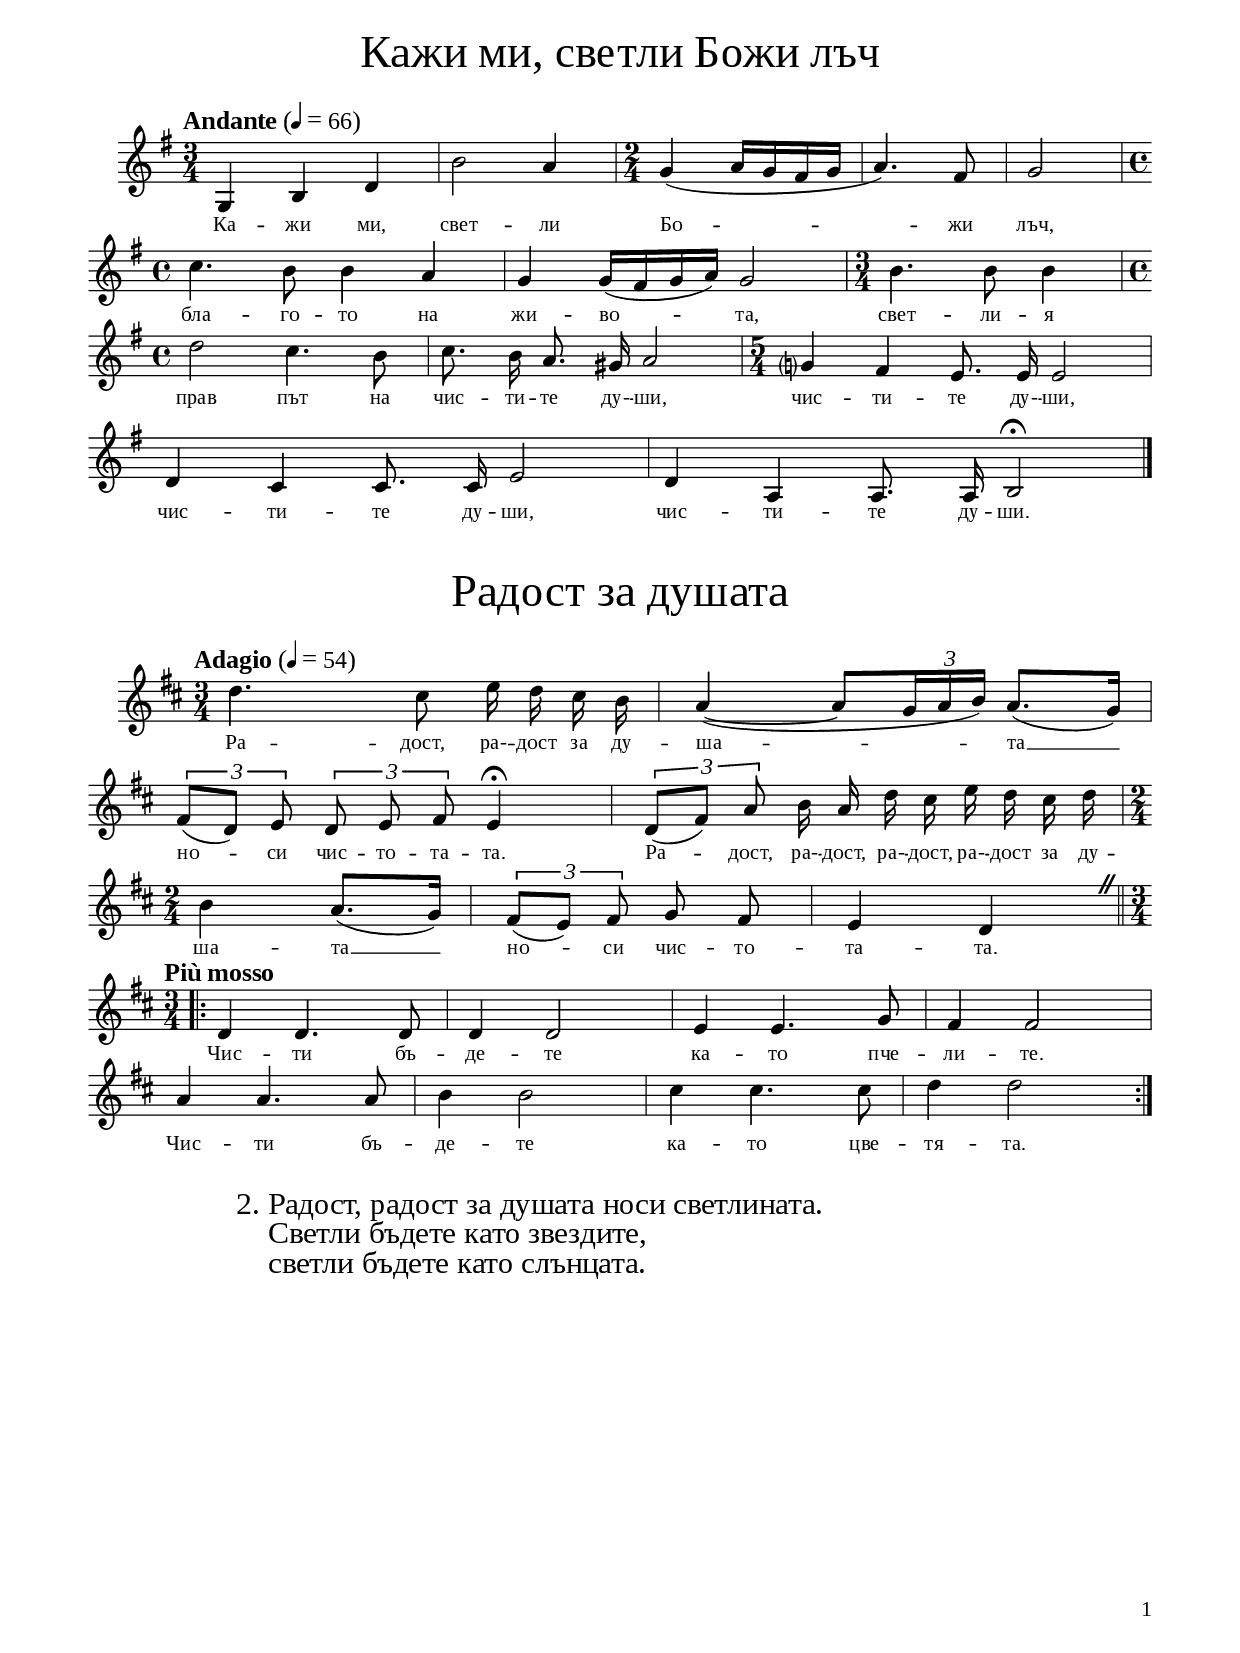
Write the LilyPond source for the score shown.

\version "2.24.4"

% include paper part and global functions
\include "include/globals.ily"

\bookpart {
  \label #'ref167_2
  \tocItem \markup "Кажи ми, светли Божи лъч"
  \paper {
    print-all-headers = ##t
    print-page-number = ##t
    print-first-page-number = ##t

    % put page numbers on the bottom
    oddHeaderMarkup = \markup ""
    evenHeaderMarkup = \markup ""
    oddFooterMarkup = \markup
    \fill-line {
      ""
      \if \should-print-page-number \fromproperty #'page:page-number-string
    }
    evenFooterMarkup = \markup
    \fill-line {
      \if \should-print-page-number \fromproperty #'page:page-number-string
      ""
    }

    left-margin = 1.5\cm
    right-margin = 1.5\cm
    top-margin = 1.6\cm
    bottom-margin = 1.2\cm
    ragged-bottom = ##t % do not spread the staves to fill the whole vertical space

    % change distance between staves
    system-system-spacing =
    #'((basic-distance . 8)
       (minimum-distance . 6)
       (padding . 1)
       (stretchability . 12))
  }
  \score {
    \include "include/score-layout.ily"

    \new Voice \absolute {
      \clef treble
      \key g \major
      \time 3/4
      \tempoFunc "Andante" 4 "66"
      \autoBeamOff
      g4  b4  d'4 | % 2
      b'2  a'4 | % 3
      \time 2/4  | % 3
      g'4 (  a'16 [  g'16  fis'16  g'16
      ] | % 4
      a'4. )  fis'8 | % 5
      g'2 \break | % 6
      \time 4/4  | % 6
      c''4.  b'8  b'4  a'4 | % 7
      g'4  g'16 ( [  fis'16  g'16  a'16
      ) ]  g'2 | % 8
      \time 3/4  | % 8
      b'4.  b'8  b'4 \break | % 9
      \time 4/4  | % 9
      d''2  c''4.  b'8 |
      c''8.  b'16  a'8.  gis'16
      a'2 | % 11
      \time 5/4  | % 11
      g'?4  fis'4  e'8.  e'16  e'2
      \break | % 12
      d'4  c'4  c'8.  c'16  e'2 | % 13
      d'4  a4  a8.  a16  b2 ^\fermata
      \bar "|."
    }

    \addlyrics {
      Ка -- жи ми, свет -- ли Бо --
      жи лъч, бла -- го -- то
      на жи -- во --   та, свет --
      ли -- я прав път на чис -- ти --
      те "ду-" -- ши, чис -- ти -- те "ду-" --
      ши, чис -- ти -- те ду -- ши, чис --
      ти -- те ду -- ши.}

      \header {
        title = \titleFunc #'ref_desc_17 "Кажи ми, светли Божи лъч" "Kaži mi, svetli Boži lăč"
      }

      \midi{}

    } % score

    \label #'ref155_1
    \tocItem \markup "Радост за душата"
    \score {
      \include "include/score-layout.ily"

      \new Voice \absolute {
        \clef treble
        \key d \major
        \time 3/4
        \tempoFunc "Adagio" 4 "54"
        \autoBeamOff
        d''4.  cis''8  e''16  d''16
        cis''16  b'16 | % 2
        a'4 ( ~  a'8 [ \once \omit TupletBracket
        \times 2/3  {
          g'16  a'16  b'16 ) ]
        }
        a'8. ( [  g'16 ) ] \break | % 3

        \times 2/3  {
          fis'8 ( [  d'8 ) ] e'8
        }

        \times 2/3  {
          d'8   e'8  fis'8
        }
        e'4 ^\fermata \noBreak | % 4

        \times 2/3  {
          d'8 ([  fis'8 ]) a'8
        }
        b'16  a'16  d''16  cis''16
        e''16  d''16  cis''16  d''16
        \break | % 5
        \time 2/4
        b'4  a'8. [(  g'16 )]
        \times 2/3  {
          fis'8 ( [  e'8 ) ] fis'8
        }
        % 6
        g'8  fis'8  e'4  d'4 \caesura \time 3/4 \break
        \bar ".|:-||"
        | % 7
        \tempo "Più mosso"
        d'4  d'4.  d'8 | % 8
        d'4  d'2 | % 9
        e'4  e'4.  g'8 |
        fis'4  fis'2 \break | % 11
        a'4  a'4.  a'8 | % 12
        b'4  b'2 | % 13
        cis''4  cis''4.  cis''8 | % 14
        d''4  d''2
        \bar ":|."

      }

      \addlyrics {
        Ра -- дост, "ра-" -- дост за ду -- ша
        --  та __  но -- си
        чис -- то -- та -- та. Ра -- дост,
        "ра-" -- дост, "ра-" -- дост, "ра-" -- дост
        за ду -- ша -- та __  но -- си
        чис -- то -- та -- та. Чис -- ти бъ --
        де -- те ка -- то пче -- ли -- те.
        Чис -- ти бъ -- де -- те ка -- то
        цве -- тя -- та.
      }

      \header {
        title = \titleFunc #'ref_desc_19 "Радост за душата" "Radost za dušata"
      }

      \midi{}

    } % score


    \markup \fontsize #bgCoupletFontSize {
      \hspace #15
      \override #`(baseline-skip . ,bgCoupletBaselineSkip) % affects space between column lines
      \column {
        \line {   2. Радост, радост за душата носи светлината. }
        \line {   "   "  Светли бъдете като звездите,}
        \line {   "   "   светли бъдете като слънцата. }

      }

    } % markup
  } % bookpart

  % Più mosso
  %
